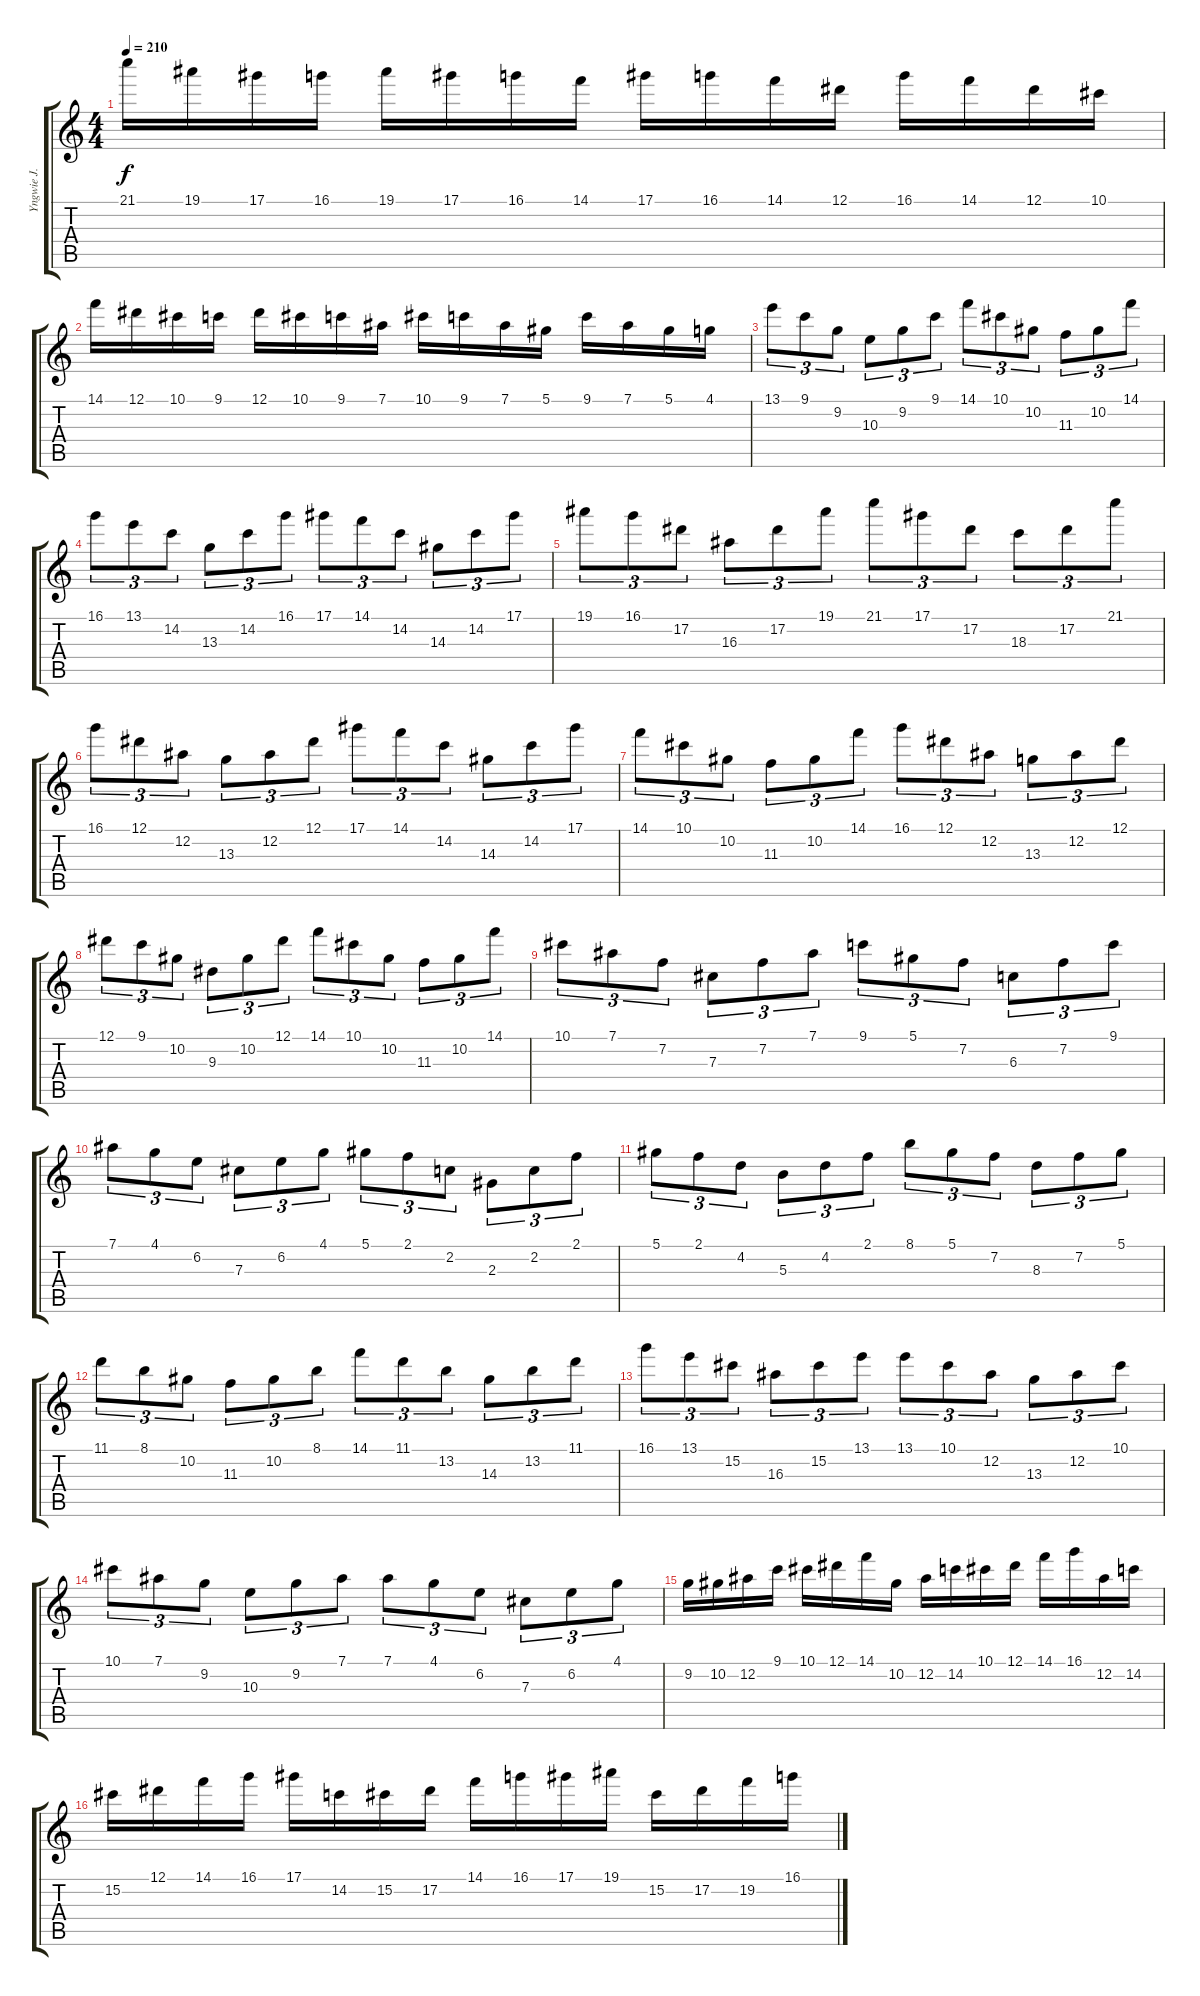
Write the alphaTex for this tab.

\track ("Yngwie J. Malmsteen " "Yngwie J. ") {instrument overdrivenguitar}
\staff {score tabs}
\tuning (Eb4 Bb3 Gb3 Db3 Ab2 Eb2) {hide}
\ts (4 4)
\tempo 210
\clef g2
\ks c
21.1.16{dy f} 19.1.16 17.1.16 16.1.16 19.1.16 17.1.16 16.1.16 14.1.16 17.1.16 16.1.16 14.1.16 12.1.16 16.1.16 14.1.16 12.1.16 10.1.16 |
14.1.16 12.1.16 10.1.16 9.1.16 12.1.16 10.1.16 9.1.16 7.1.16 10.1.16 9.1.16 7.1.16 5.1.16 9.1.16 7.1.16 5.1.16 4.1.16 |
13.1.8{tu (3 2)} 9.1.8{tu (3 2)} 9.2.8{tu (3 2)} 10.3.8{tu (3 2)} 9.2.8{tu (3 2)} 9.1.8{tu (3 2)} 14.1.8{tu (3 2)} 10.1.8{tu (3 2)} 10.2.8{tu (3 2)} 11.3.8{tu (3 2)} 10.2.8{tu (3 2)} 14.1.8{tu (3 2)} |
16.1.8{tu (3 2)} 13.1.8{tu (3 2)} 14.2.8{tu (3 2)} 13.3.8{tu (3 2)} 14.2.8{tu (3 2)} 16.1.8{tu (3 2)} 17.1.8{tu (3 2)} 14.1.8{tu (3 2)} 14.2.8{tu (3 2)} 14.3.8{tu (3 2)} 14.2.8{tu (3 2)} 17.1.8{tu (3 2)} |
19.1.8{tu (3 2)} 16.1.8{tu (3 2)} 17.2.8{tu (3 2)} 16.3.8{tu (3 2)} 17.2.8{tu (3 2)} 19.1.8{tu (3 2)} 21.1.8{tu (3 2)} 17.1.8{tu (3 2)} 17.2.8{tu (3 2)} 18.3.8{tu (3 2)} 17.2.8{tu (3 2)} 21.1.8{tu (3 2)} |
16.1.8{tu (3 2)} 12.1.8{tu (3 2)} 12.2.8{tu (3 2)} 13.3.8{tu (3 2)} 12.2.8{tu (3 2)} 12.1.8{tu (3 2)} 17.1.8{tu (3 2)} 14.1.8{tu (3 2)} 14.2.8{tu (3 2)} 14.3.8{tu (3 2)} 14.2.8{tu (3 2)} 17.1.8{tu (3 2)} |
14.1.8{tu (3 2)} 10.1.8{tu (3 2)} 10.2.8{tu (3 2)} 11.3.8{tu (3 2)} 10.2.8{tu (3 2)} 14.1.8{tu (3 2)} 16.1.8{tu (3 2)} 12.1.8{tu (3 2)} 12.2.8{tu (3 2)} 13.3.8{tu (3 2)} 12.2.8{tu (3 2)} 12.1.8{tu (3 2)} |
12.1.8{tu (3 2)} 9.1.8{tu (3 2)} 10.2.8{tu (3 2)} 9.3.8{tu (3 2)} 10.2.8{tu (3 2)} 12.1.8{tu (3 2)} 14.1.8{tu (3 2)} 10.1.8{tu (3 2)} 10.2.8{tu (3 2)} 11.3.8{tu (3 2)} 10.2.8{tu (3 2)} 14.1.8{tu (3 2)} |
10.1.8{tu (3 2)} 7.1.8{tu (3 2)} 7.2.8{tu (3 2)} 7.3.8{tu (3 2)} 7.2.8{tu (3 2)} 7.1.8{tu (3 2)} 9.1.8{tu (3 2)} 5.1.8{tu (3 2)} 7.2.8{tu (3 2)} 6.3.8{tu (3 2)} 7.2.8{tu (3 2)} 9.1.8{tu (3 2)} |
7.1.8{tu (3 2)} 4.1.8{tu (3 2)} 6.2.8{tu (3 2)} 7.3.8{tu (3 2)} 6.2.8{tu (3 2)} 4.1.8{tu (3 2)} 5.1.8{tu (3 2)} 2.1.8{tu (3 2)} 2.2.8{tu (3 2)} 2.3.8{tu (3 2)} 2.2.8{tu (3 2)} 2.1.8{tu (3 2)} |
5.1.8{tu (3 2)} 2.1.8{tu (3 2)} 4.2.8{tu (3 2)} 5.3.8{tu (3 2)} 4.2.8{tu (3 2)} 2.1.8{tu (3 2)} 8.1.8{tu (3 2)} 5.1.8{tu (3 2)} 7.2.8{tu (3 2)} 8.3.8{tu (3 2)} 7.2.8{tu (3 2)} 5.1.8{tu (3 2)} |
11.1.8{tu (3 2)} 8.1.8{tu (3 2)} 10.2.8{tu (3 2)} 11.3.8{tu (3 2)} 10.2.8{tu (3 2)} 8.1.8{tu (3 2)} 14.1.8{tu (3 2)} 11.1.8{tu (3 2)} 13.2.8{tu (3 2)} 14.3.8{tu (3 2)} 13.2.8{tu (3 2)} 11.1.8{tu (3 2)} |
16.1.8{tu (3 2)} 13.1.8{tu (3 2)} 15.2.8{tu (3 2)} 16.3.8{tu (3 2)} 15.2.8{tu (3 2)} 13.1.8{tu (3 2)} 13.1.8{tu (3 2)} 10.1.8{tu (3 2)} 12.2.8{tu (3 2)} 13.3.8{tu (3 2)} 12.2.8{tu (3 2)} 10.1.8{tu (3 2)} |
10.1.8{tu (3 2)} 7.1.8{tu (3 2)} 9.2.8{tu (3 2)} 10.3.8{tu (3 2)} 9.2.8{tu (3 2)} 7.1.8{tu (3 2)} 7.1.8{tu (3 2)} 4.1.8{tu (3 2)} 6.2.8{tu (3 2)} 7.3.8{tu (3 2)} 6.2.8{tu (3 2)} 4.1.8{tu (3 2)} |
9.2.16 10.2.16 12.2.16 9.1.16 10.1.16 12.1.16 14.1.16 10.2.16 12.2.16 14.2.16 10.1.16 12.1.16 14.1.16 16.1.16 12.2.16 14.2.16 |
15.2.16 12.1.16 14.1.16 16.1.16 17.1.16 14.2.16 15.2.16 17.2.16 14.1.16 16.1.16 17.1.16 19.1.16 15.2.16 17.2.16 19.2.16 16.1.16
